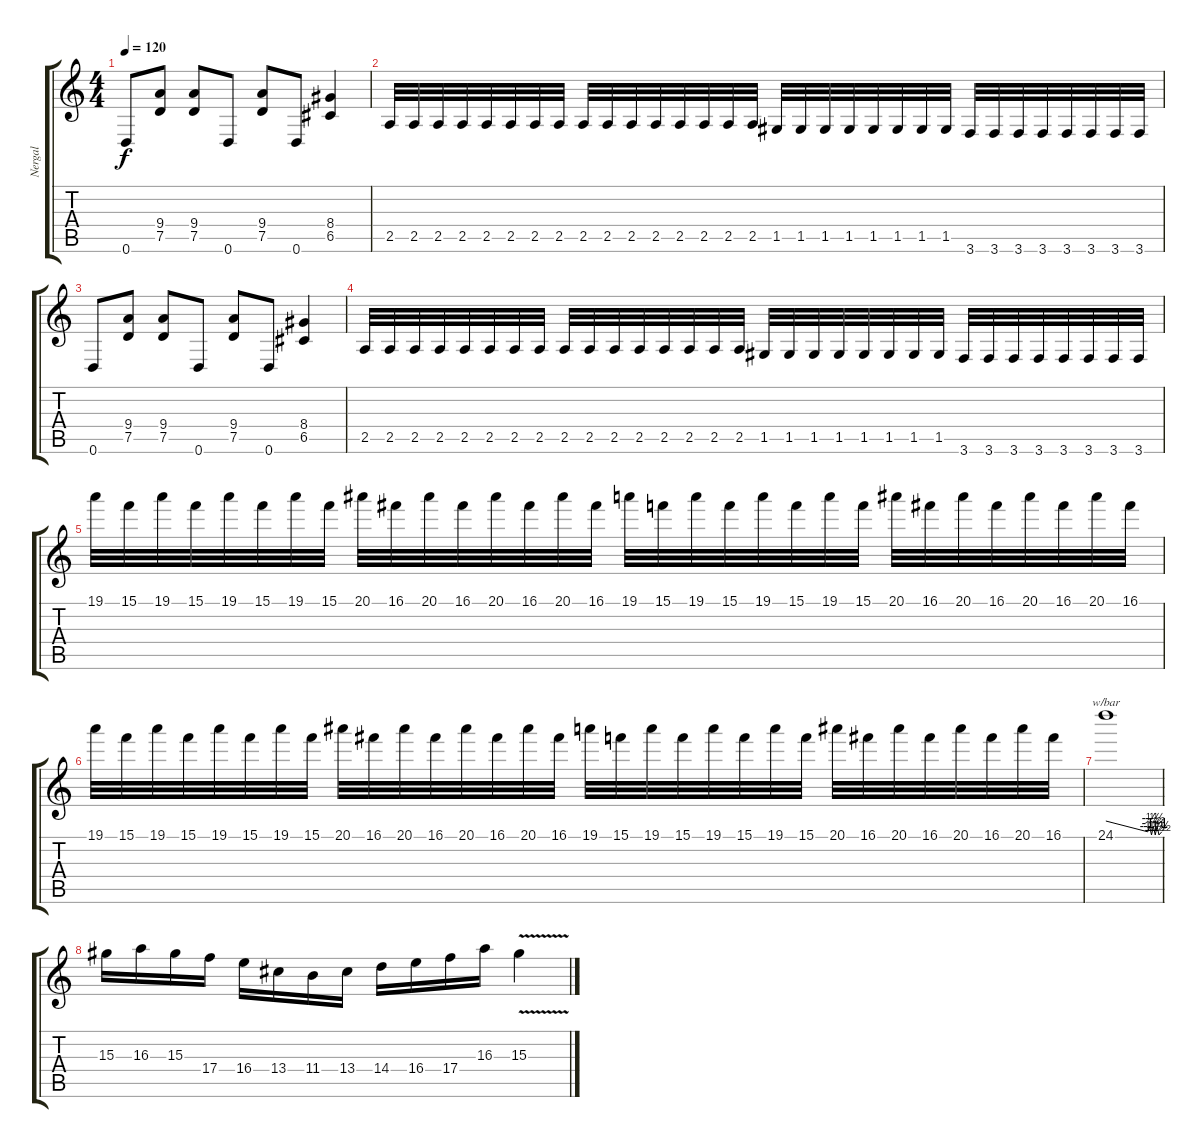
\track ("Nergal" "Nergal") {instrument distortionguitar}
\staff {score tabs}
\tuning (D4 A3 F3 C3 G2 D2) {hide}
\ts (4 4)
\tempo 120
\clef g2
\ks c
0.6.8{dy f} (9.4 7.5).8 (9.4 7.5).8 0.6.8 (9.4 7.5).8 0.6.8 (8.4 6.5).4 |
2.5.32 2.5.32 2.5.32 2.5.32 2.5.32 2.5.32 2.5.32 2.5.32 2.5.32 2.5.32 2.5.32 2.5.32 2.5.32 2.5.32 2.5.32 2.5.32 1.5.32 1.5.32 1.5.32 1.5.32 1.5.32 1.5.32 1.5.32 1.5.32 3.6.32 3.6.32 3.6.32 3.6.32 3.6.32 3.6.32 3.6.32 3.6.32 |
0.6.8 (9.4 7.5).8 (9.4 7.5).8 0.6.8 (9.4 7.5).8 0.6.8 (8.4 6.5).4 |
2.5.32 2.5.32 2.5.32 2.5.32 2.5.32 2.5.32 2.5.32 2.5.32 2.5.32 2.5.32 2.5.32 2.5.32 2.5.32 2.5.32 2.5.32 2.5.32 1.5.32 1.5.32 1.5.32 1.5.32 1.5.32 1.5.32 1.5.32 1.5.32 3.6.32 3.6.32 3.6.32 3.6.32 3.6.32 3.6.32 3.6.32 3.6.32 |
19.1.32 15.1.32 19.1.32 15.1.32 19.1.32 15.1.32 19.1.32 15.1.32 20.1.32 16.1.32 20.1.32 16.1.32 20.1.32 16.1.32 20.1.32 16.1.32 19.1.32 15.1.32 19.1.32 15.1.32 19.1.32 15.1.32 19.1.32 15.1.32 20.1.32 16.1.32 20.1.32 16.1.32 20.1.32 16.1.32 20.1.32 16.1.32 |
19.1.32 15.1.32 19.1.32 15.1.32 19.1.32 15.1.32 19.1.32 15.1.32 20.1.32 16.1.32 20.1.32 16.1.32 20.1.32 16.1.32 20.1.32 16.1.32 19.1.32 15.1.32 19.1.32 15.1.32 19.1.32 15.1.32 19.1.32 15.1.32 20.1.32 16.1.32 20.1.32 16.1.32 20.1.32 16.1.32 20.1.32 16.1.32 |
24.1.1{tbe (custom default 0 0 45 -4 47 -2 49 -6 51 -2 53 -6 55 -2 57 -6 60 -4)} |
15.3.16 16.3.16 15.3.16 17.4.16 16.4.16 13.4.16 11.4.16 13.4.16 14.4.16 16.4.16 17.4.16 16.3.16 15.3{v}.4
